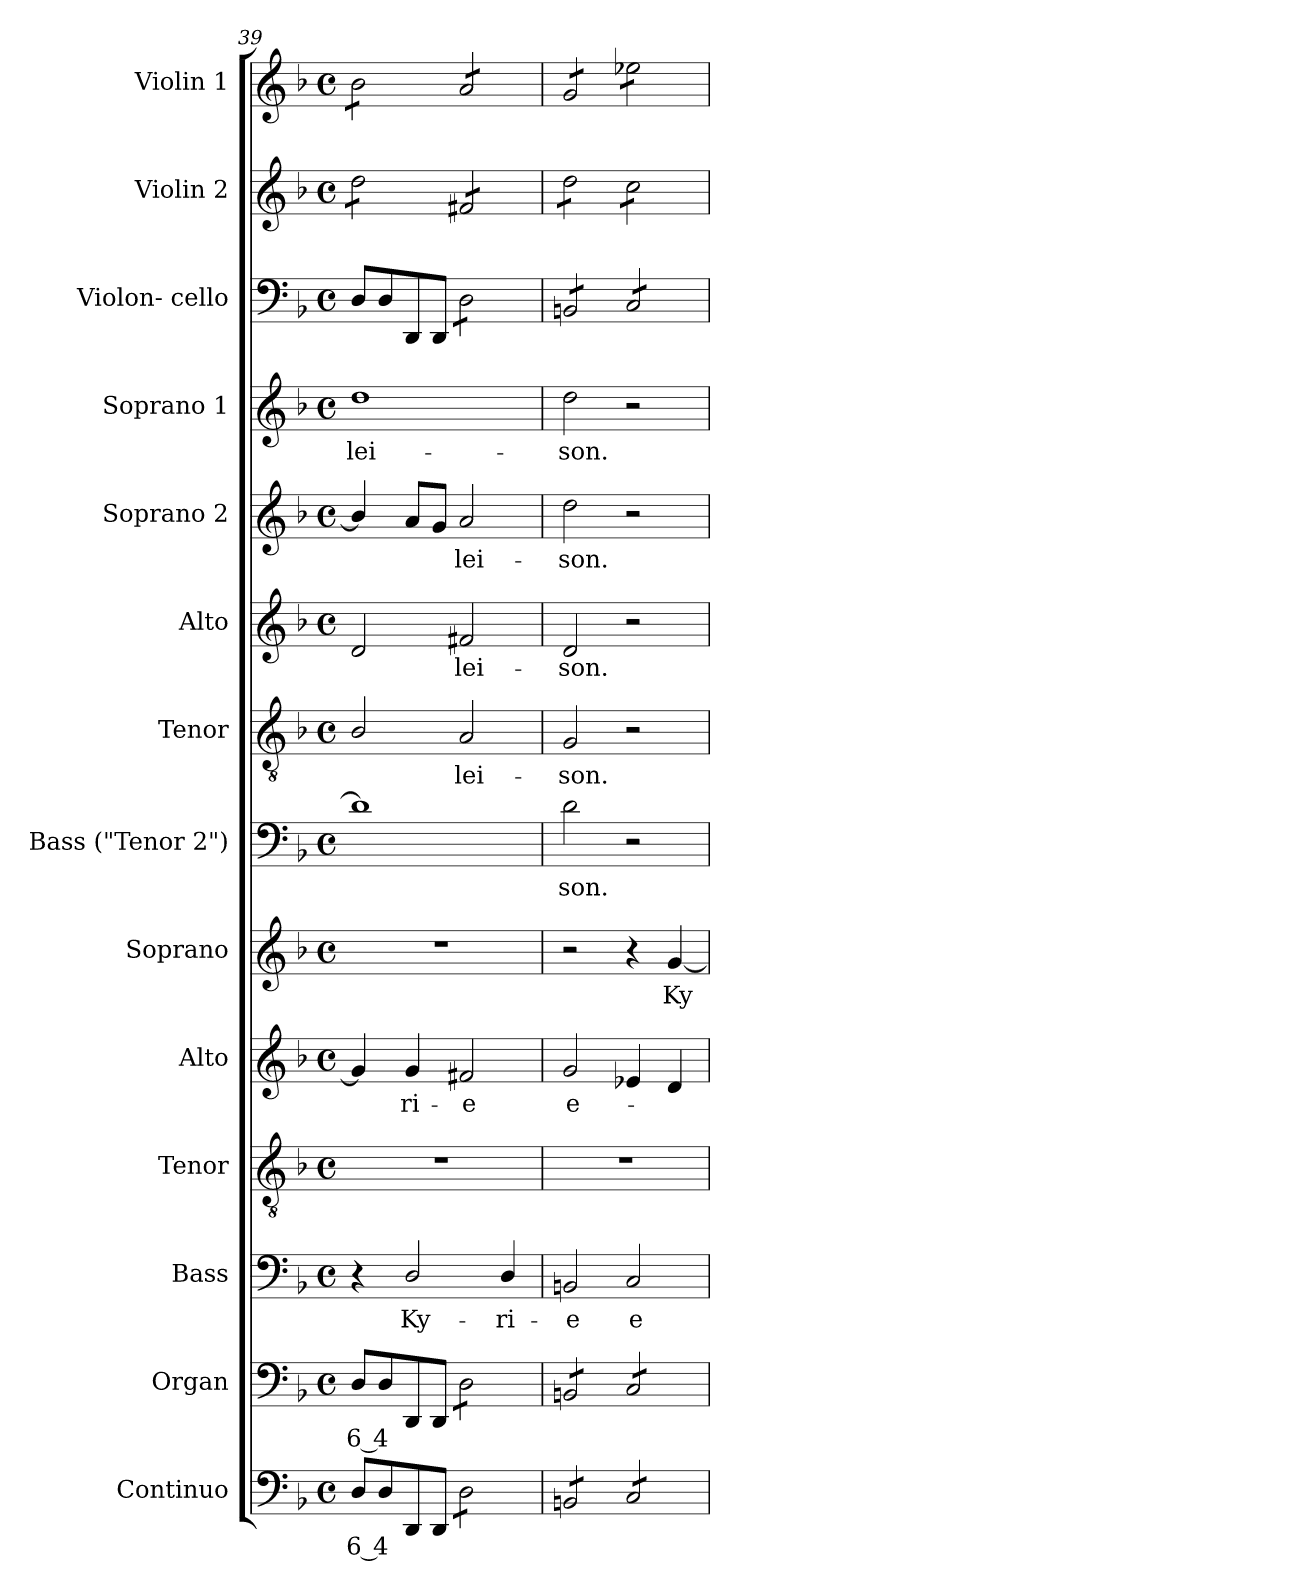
**kern	**text	**kern	**text	**kern	**text	**kern	**kern	**text	**kern	**text	**kern	**text	**kern	**text	**kern	**text	**kern	**text	**kern	**text	**kern	**kern	**kern
*part14	*part14	*part13	*part13	*part12	*part12	*part11	*part10	*part10	*part9	*part9	*part8	*part8	*part7	*part7	*part6	*part6	*part5	*part5	*part4	*part4	*part3	*part2	*part1
*staff14	*staff14	*staff13	*staff13	*staff12	*staff12	*staff11	*staff10	*staff10	*staff9	*staff9	*staff8	*staff8	*staff7	*staff7	*staff6	*staff6	*staff5	*staff5	*staff4	*staff4	*staff3	*staff2	*staff1
*I"Continuo	*	*I"Organ	*	*I"Bass	*	*I"Tenor	*I"Alto	*	*I"Soprano	*	*I"Bass ("Tenor 2")	*	*I"Tenor	*	*I"Alto	*	*I"Soprano 2	*	*I"Soprano 1	*	*I"Violon- cello	*I"Violin 2	*I"Violin 1
*I'Cont.	*	*I'Org.	*	*I'B.	*	*I'T.	*I'A.	*	*I'S.	*	*I'B.	*	*I'T.	*	*I'A.	*	*I'S.	*	*I'S.	*	*I'Vc.	*I'Vln. 2	*I'Vln. 1
*clefF4	*	*clefF4	*	*clefF4	*	*clefGv2	*clefG2	*	*clefG2	*	*clefF4	*	*clefGv2	*	*clefG2	*	*clefG2	*	*clefG2	*	*clefF4	*clefG2	*clefG2
*	*	*	*	*	*	*ITrd7c12	*	*	*	*	*	*	*ITrd7c12	*	*	*	*	*	*	*	*	*	*
*k[b-]	*	*k[b-]	*	*k[b-]	*	*k[b-]	*k[b-]	*	*k[b-]	*	*k[b-]	*	*k[b-]	*	*k[b-]	*	*k[b-]	*	*k[b-]	*	*k[b-]	*k[b-]	*k[b-]
*F:	*	*F:	*	*F:	*	*F:	*F:	*	*F:	*	*F:	*	*F:	*	*F:	*	*F:	*	*F:	*	*F:	*F:	*F:
*M4/4	*	*M4/4	*	*M4/4	*	*M4/4	*M4/4	*	*M4/4	*	*M4/4	*	*M4/4	*	*M4/4	*	*M4/4	*	*M4/4	*	*M4/4	*M4/4	*M4/4
*met(c)	*	*met(c)	*	*met(c)	*	*met(c)	*met(c)	*	*met(c)	*	*met(c)	*	*met(c)	*	*met(c)	*	*met(c)	*	*met(c)	*	*met(c)	*met(c)	*met(c)
=39	=39	=39	=39	=39	=39	=39	=39	=39	=39	=39	=39	=39	=39	=39	=39	=39	=39	=39	=39	=39	=39	=39	=39
!	!LO:LY:b:color=#000000	!	!	!	!	!	!	!	!	!	!	!	!	!	!	!	!	!	!	!	!	!	!
!	!	!	!LO:LY:b:color=#000000	!	!	!	!	!	!	!	!	!	!	!	!	!	!	!	!	!	!	!	!
!	!	!	!	!	!	!	!	!	!	!	!	!	!	!	!	!	!	!	!	!LO:LY:b:color=#000000	!	!	!
*	*	*	*	*	*	*	*	*	*	*	*	*	*	*	*	*	*	*	*	*	*	*tremolo	*
*	*	*	*	*	*	*	*	*	*	*	*	*	*	*	*	*	*	*	*	*	*	*	*tremolo
8Di/L	6 4	8Di/L	6 4	4r	.	1r	4gi/]	.	1r	.	1di]	.	2BB-i/	.	2di/	.	4b-i/]	.	1ddi	-lei-	8Di/L	8ddi\L	8b-i\L
8Di/	.	8Di/	.	.	.	.	.	.	.	.	.	.	.	.	.	.	.	.	.	.	8Di/	8ddi\	8b-i\
!	!	!	!	!	!LO:LY:b:color=#000000	!	!	!	!	!	!	!	!	!	!	!	!	!	!	!	!	!	!
!	!	!	!	!	!	!	!	!LO:LY:b:color=#000000	!	!	!	!	!	!	!	!	!	!	!	!	!	!	!
8DDi/	.	8DDi/	.	2Di/	Ky-	.	4gi/	-ri-	.	.	.	.	.	.	.	.	8ai/L	.	.	.	8DDi/	8ddi\	8b-i\
8DDi/J	.	8DDi/J	.	.	.	.	.	.	.	.	.	.	.	.	.	.	8gi/J	.	.	.	8DDi/J	8ddi\J	8b-i\J
!	!	!	!	!	!	!	!	!LO:LY:b:color=#000000	!	!	!	!	!	!	!	!	!	!	!	!	!	!	!
!	!	!	!	!	!	!	!	!	!	!	!	!	!	!LO:LY:b:color=#000000	!	!	!	!	!	!	!	!	!
!	!	!	!	!	!	!	!	!	!	!	!	!	!	!	!	!LO:LY:b:color=#000000	!	!	!	!	!	!	!
!	!	!	!	!	!	!	!	!	!	!	!	!	!	!	!	!	!	!LO:LY:b:color=#000000	!	!	!	!	!
*tremolo	*	*	*	*	*	*	*	*	*	*	*	*	*	*	*	*	*	*	*	*	*	*	*
*	*	*tremolo	*	*	*	*	*	*	*	*	*	*	*	*	*	*	*	*	*	*	*	*	*
*	*	*	*	*	*	*	*	*	*	*	*	*	*	*	*	*	*	*	*	*	*tremolo	*	*
8Di\L	.	8Di\L	.	.	.	.	2f#Xi/	-e	.	.	.	.	2AAi/	-lei-	2f#Xi/	-lei-	2ai/	-lei-	.	.	8Di\L	8f#Xi/L	8ai/L
8Di\	.	8Di\	.	.	.	.	.	.	.	.	.	.	.	.	.	.	.	.	.	.	8Di\	8f#Xi/	8ai/
!	!	!	!	!	!LO:LY:b:color=#000000	!	!	!	!	!	!	!	!	!	!	!	!	!	!	!	!	!	!
8Di\	.	8Di\	.	4Di/	-ri-	.	.	.	.	.	.	.	.	.	.	.	.	.	.	.	8Di\	8f#Xi/	8ai/
8Di\J	.	8Di\J	.	.	.	.	.	.	.	.	.	.	.	.	.	.	.	.	.	.	8Di\J	8f#Xi/J	8ai/J
=40	=40	=40	=40	=40	=40	=40	=40	=40	=40	=40	=40	=40	=40	=40	=40	=40	=40	=40	=40	=40	=40	=40	=40
!	!	!	!	!	!LO:LY:b:color=#000000	!	!	!	!	!	!	!	!	!	!	!	!	!	!	!	!	!	!
!	!	!	!	!	!	!	!	!LO:LY:b:color=#000000	!	!	!	!	!	!	!	!	!	!	!	!	!	!	!
!	!	!	!	!	!	!	!	!	!	!	!	!LO:LY:b:color=#000000	!	!	!	!	!	!	!	!	!	!	!
!	!	!	!	!	!	!	!	!	!	!	!	!	!	!LO:LY:b:color=#000000	!	!	!	!	!	!	!	!	!
!	!	!	!	!	!	!	!	!	!	!	!	!	!	!	!	!LO:LY:b:color=#000000	!	!	!	!	!	!	!
!	!	!	!	!	!	!	!	!	!	!	!	!	!	!	!	!	!	!LO:LY:b:color=#000000	!	!	!	!	!
!	!	!	!	!	!	!	!	!	!	!	!	!	!	!	!	!	!	!	!	!LO:LY:b:color=#000000	!	!	!
8BBni/L	.	8BBni/L	.	2BBni/	-e	1r	2gi/	e-	2r	.	2di\	-son.	2GGi/	-son.	2di/	-son.	2ddi\	-son.	2ddi\	-son.	8BBni/L	8ddi\L	8gi/L
8BBni/	.	8BBni/	.	.	.	.	.	.	.	.	.	.	.	.	.	.	.	.	.	.	8BBni/	8ddi\	8gi/
8BBni/	.	8BBni/	.	.	.	.	.	.	.	.	.	.	.	.	.	.	.	.	.	.	8BBni/	8ddi\	8gi/
8BBni/J	.	8BBni/J	.	.	.	.	.	.	.	.	.	.	.	.	.	.	.	.	.	.	8BBni/J	8ddi\J	8gi/J
!	!	!	!	!	!LO:LY:b:color=#000000	!	!	!	!	!	!	!	!	!	!	!	!	!	!	!	!	!	!
8Ci/L	.	8Ci/L	.	2Ci/	e-	.	4e-Xi/	.	4r	.	2r	.	2r	.	2r	.	2r	.	2r	.	8Ci/L	8cci\L	8ee-Xi\L
8Ci/	.	8Ci/	.	.	.	.	.	.	.	.	.	.	.	.	.	.	.	.	.	.	8Ci/	8cci\	8ee-Xi\
!	!	!	!	!	!	!	!	!	!	!LO:LY:b:color=#000000	!	!	!	!	!	!	!	!	!	!	!	!	!
8Ci/	.	8Ci/	.	.	.	.	4di/	.	[4gi/	Ky-	.	.	.	.	.	.	.	.	.	.	8Ci/	8cci\	8ee-Xi\
8Ci/J	.	8Ci/J	.	.	.	.	.	.	.	.	.	.	.	.	.	.	.	.	.	.	8Ci/J	8cci\J	8ee-Xi\J
*	*	*	*	*	*	*	*	*	*	*	*	*	*	*	*	*	*	*	*	*	*	*	*Xtremolo
*	*	*	*	*	*	*	*	*	*	*	*	*	*	*	*	*	*	*	*	*	*	*Xtremolo	*
*	*	*	*	*	*	*	*	*	*	*	*	*	*	*	*	*	*	*	*	*	*Xtremolo	*	*
*	*	*Xtremolo	*	*	*	*	*	*	*	*	*	*	*	*	*	*	*	*	*	*	*	*	*
*Xtremolo	*	*	*	*	*	*	*	*	*	*	*	*	*	*	*	*	*	*	*	*	*	*	*
=	=	=	=	=	=	=	=	=	=	=	=	=	=	=	=	=	=	=	=	=	=	=	=
*-	*-	*-	*-	*-	*-	*-	*-	*-	*-	*-	*-	*-	*-	*-	*-	*-	*-	*-	*-	*-	*-	*-	*-
